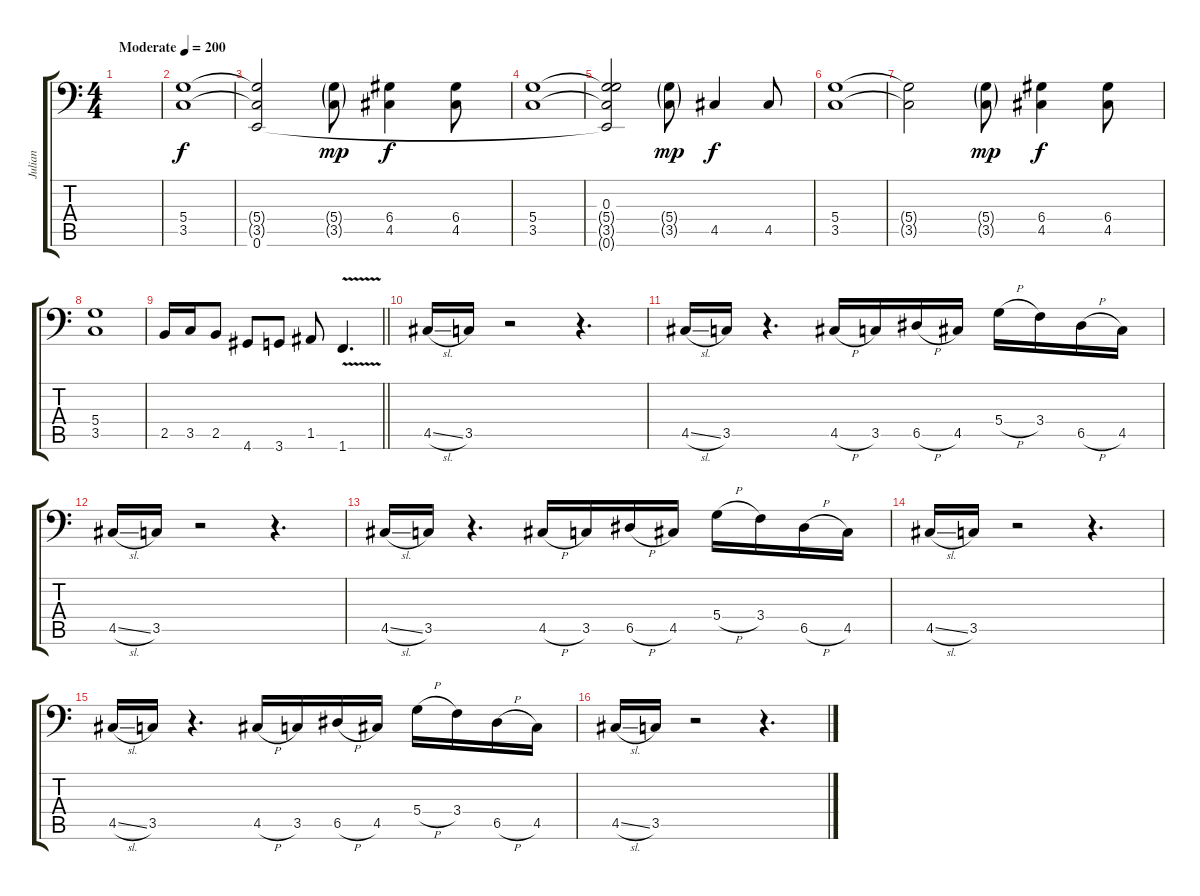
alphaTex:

\track ("Julian" "Julian") {instrument electricbasspick}
\staff {score tabs}
\tuning (E3 B2 G2 D2 A1 E1) {hide}
\ts (4 4)
\tempo (200 "Moderate")
\clef f4
\ks c
|
(5.4 3.5).1 |
(5.4{t} 3.5{t} 0.6).2 (5.4{g} 3.5{g}).8{dy mp} (6.4 4.5).4{dy f} (6.4 4.5).8 |
(5.4 3.5).1 |
(0.3 5.4{t} 3.5{t} 0.6{t}).2 (5.4{g} 3.5{g}).8{dy mp} 4.5.4{dy f} 4.5.8 |
(5.4 3.5).1 |
(5.4{t} 3.5{t}).2 (5.4{g} 3.5{g}).8{dy mp} (6.4 4.5).4{dy f} (6.4 4.5).8 |
(5.4 3.5).1 |
\barLineRight lightlight
2.5.16 3.5.16 2.5.8 4.6.8 3.6.8 1.5.8 1.6{v}.4{d} |
4.5{sl}.16 3.5.16 r.2 r.4{d} |
4.5{sl}.16 3.5.16 r.4{d} 4.5{h}.16 3.5.16 6.5{h}.16 4.5.16 5.4{h}.16 3.4.16 6.5{h}.16 4.5.16 |
4.5{sl}.16 3.5.16 r.2 r.4{d} |
4.5{sl}.16 3.5.16 r.4{d} 4.5{h}.16 3.5.16 6.5{h}.16 4.5.16 5.4{h}.16 3.4.16 6.5{h}.16 4.5.16 |
4.5{sl}.16 3.5.16 r.2 r.4{d} |
4.5{sl}.16 3.5.16 r.4{d} 4.5{h}.16 3.5.16 6.5{h}.16 4.5.16 5.4{h}.16 3.4.16 6.5{h}.16 4.5.16 |
4.5{sl}.16 3.5.16 r.2 r.4{d}
